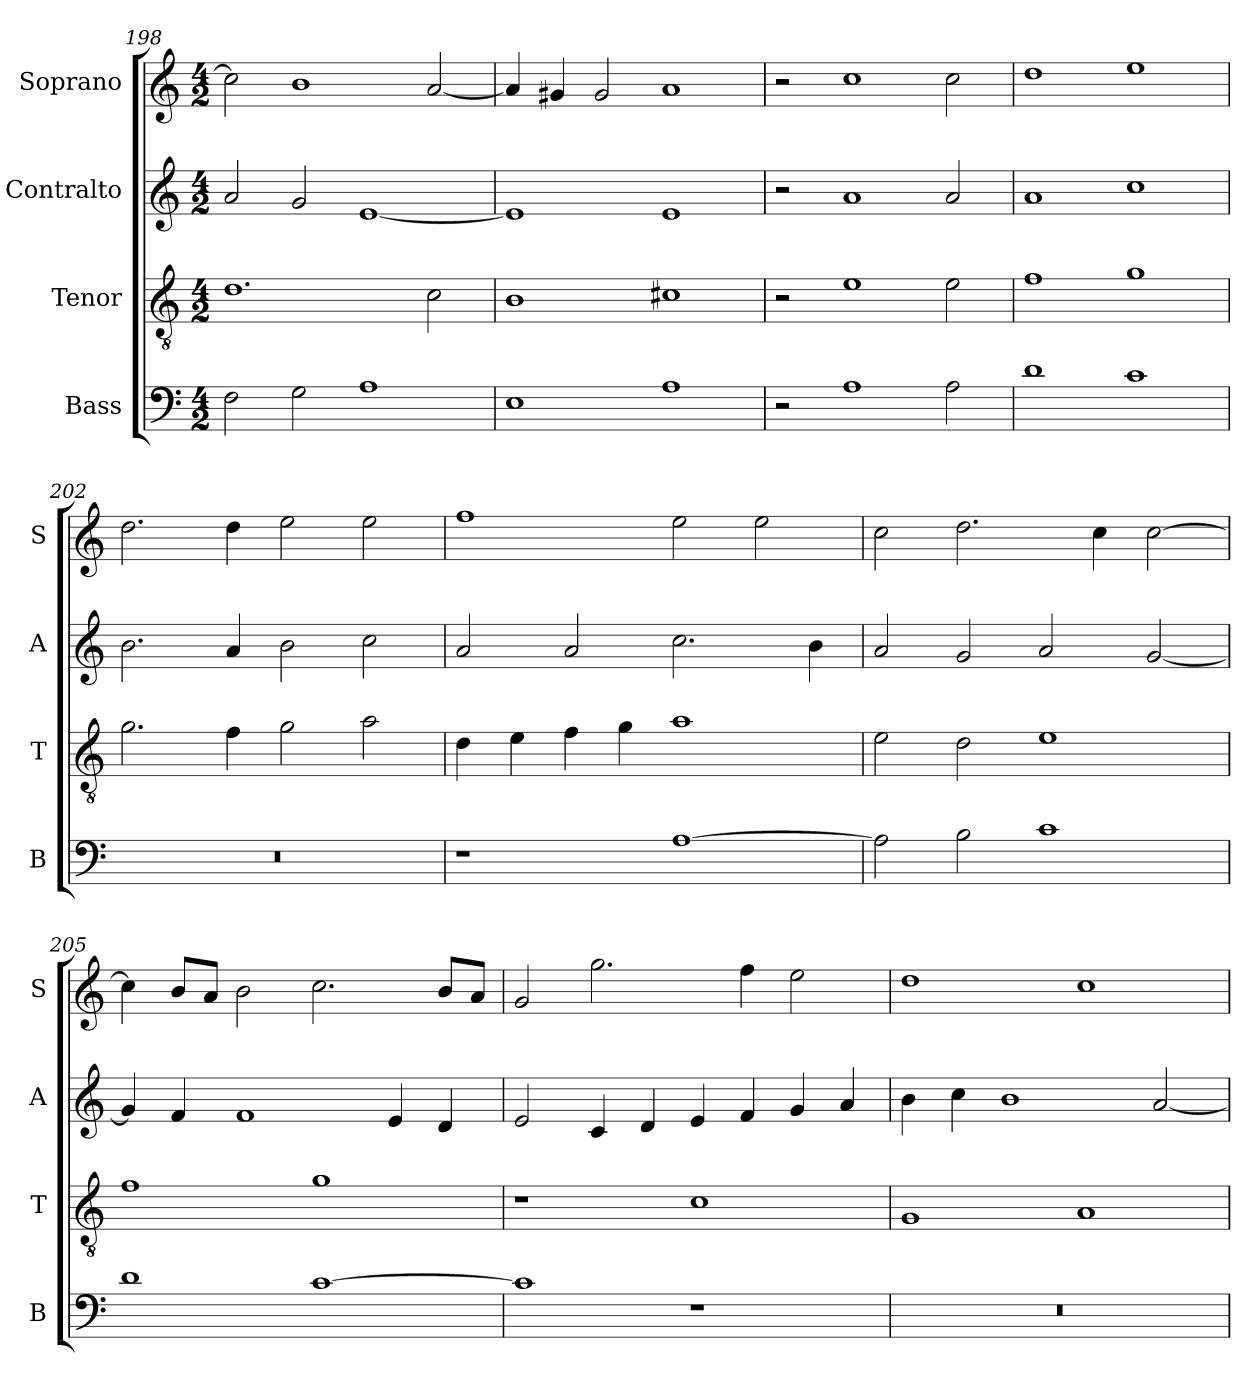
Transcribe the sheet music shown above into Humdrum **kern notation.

**kern	**kern	**kern	**kern
*part4	*part3	*part2	*part1
*staff4	*staff3	*staff2	*staff1
*I"Bass	*I"Tenor	*I"Contralto	*I"Soprano
*I'B	*I'T	*I'A	*I'S
*clefF4	*clefGv2	*clefG2	*clefG2
*k[]	*k[]	*k[]	*k[]
*A:aeo	*A:aeo	*A:aeo	*A:aeo
*M4/2	*M4/2	*M4/2	*M4/2
=198	=198	=198	=198
2F	1.d	2a	2cc]
2G	.	2g	1b
1A	.	[1e	.
.	2c	.	[2a
=199	=199	=199	=199
1E	1B	1e]	4a]
.	.	.	4g#X
.	.	.	2g#
1A	1c#X	1e	1a
=200	=200	=200	=200
2r	2r	2r	2r
1A	1e	1a	1cc
2A	2e	2a	2cc
=201	=201	=201	=201
1d	1f	1a	1dd
1c	1g	1cc	1ee
=202	=202	=202	=202
0r	2.g	2.b	2.dd
.	4f	4a	4dd
.	2g	2b	2ee
.	2a	2cc	2ee
=203	=203	=203	=203
1r	4d	2a	1ff
.	4e	.	.
.	4f	2a	.
.	4g	.	.
[1A	1a	2.cc	2ee
.	.	.	2ee
.	.	4b	.
=204	=204	=204	=204
2A]	2e	2a	2cc
2B	2d	2g	2.dd
1c	1e	2a	.
.	.	.	4cc
.	.	[2g	[2cc
=205	=205	=205	=205
1d	1f	4g]	4cc]
.	.	4f	8b/L
.	.	.	8a/J
.	.	1f	2b
[1c	1g	.	2.cc
.	.	4e	.
.	.	4d	8b/L
.	.	.	8a/J
=206	=206	=206	=206
1c]	1r	2e	2g
.	.	4c	2.gg
.	.	4d	.
1r	1c	4e	.
.	.	4f	4ff
.	.	4g	2ee
.	.	4a	.
=207	=207	=207	=207
0r	1G	4b	1dd
.	.	4cc	.
.	.	1b	.
.	1A	.	1cc
.	.	[2a	.
=	=	=	=
*-	*-	*-	*-
